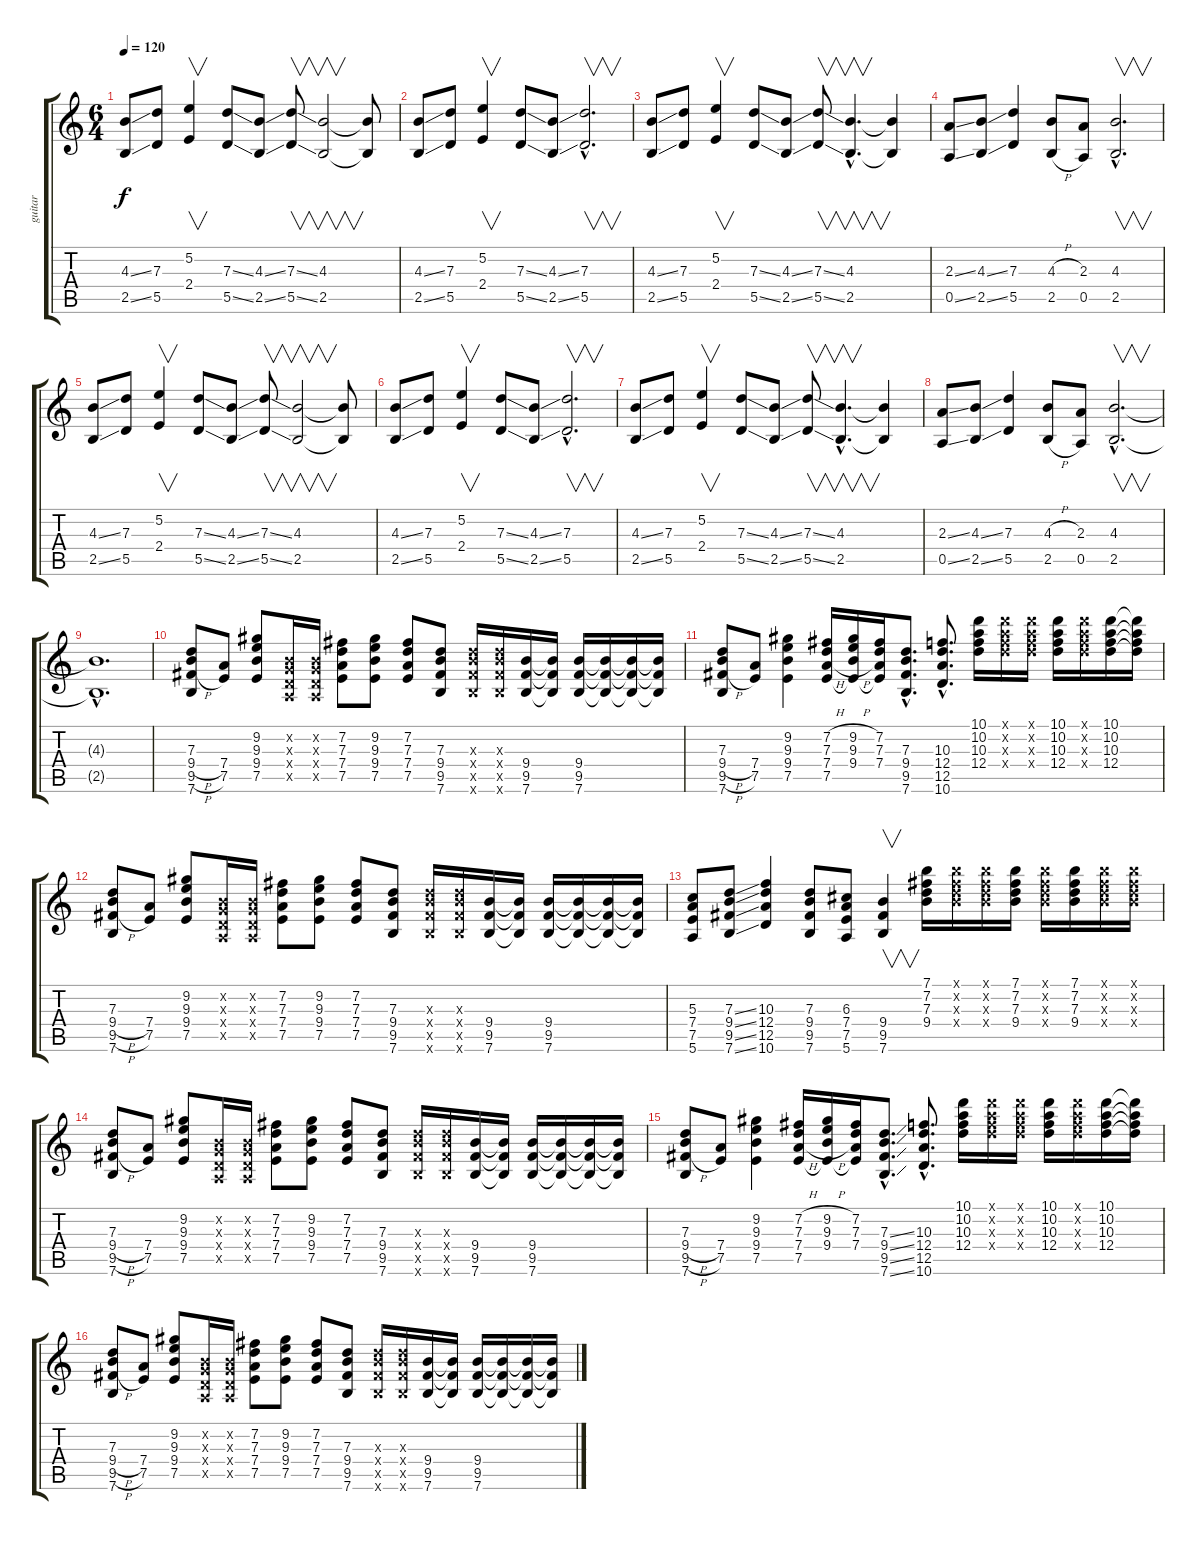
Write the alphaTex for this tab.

\track ("guitar" "guitar") {instrument electricguitarclean}
\staff {score tabs}
\tuning (E4 B3 G3 D3 A2 E2) {hide}
\ts (6 4)
\tempo 120
\clef g2
\ks c
(4.3{ss} 2.5{ss}).8{dy f volume 10 instrument electricguitarclean} (7.3 5.5).8 (5.2 2.4).4{v} (7.3{ss} 5.5{ss}).8 (4.3{ss} 2.5{ss}).8 (7.3{ss} 5.5{ss}).8{v} (4.3 2.5).2{v} (4.3{t} 2.5{t}).8 |
(4.3{ss} 2.5{ss}).8 (7.3 5.5).8 (5.2 2.4).4{v} (7.3{ss} 5.5{ss}).8 (4.3{ss} 2.5{ss}).8 (7.3{hac} 5.5{hac}).2{v d} |
(4.3{ss} 2.5{ss}).8 (7.3 5.5).8 (5.2 2.4).4{v} (7.3{ss} 5.5{ss}).8 (4.3{ss} 2.5{ss}).8 (7.3{ss} 5.5{ss}).8{v} (4.3{hac} 2.5{hac}).4{v d} (4.3{t} 2.5{t}).4 |
(2.3{ss} 0.5{ss}).8 (4.3{ss} 2.5{ss}).8 (7.3 5.5).4 (4.3{h} 2.5{h}).8 (2.3 0.5).8 (4.3{hac} 2.5{hac}).2{v d} |
(4.3{ss} 2.5{ss}).8{volume 10} (7.3 5.5).8 (5.2 2.4).4{v} (7.3{ss} 5.5{ss}).8 (4.3{ss} 2.5{ss}).8 (7.3{ss} 5.5{ss}).8{v} (4.3 2.5).2{v} (4.3{t} 2.5{t}).8 |
(4.3{ss} 2.5{ss}).8 (7.3 5.5).8 (5.2 2.4).4{v} (7.3{ss} 5.5{ss}).8 (4.3{ss} 2.5{ss}).8 (7.3{hac} 5.5{hac}).2{v d} |
(4.3{ss} 2.5{ss}).8 (7.3 5.5).8 (5.2 2.4).4{v} (7.3{ss} 5.5{ss}).8 (4.3{ss} 2.5{ss}).8 (7.3{ss} 5.5{ss}).8{v} (4.3{hac} 2.5{hac}).4{v d} (4.3{t} 2.5{t}).4 |
(2.3{ss} 0.5{ss}).8 (4.3{ss} 2.5{ss}).8 (7.3 5.5).4 (4.3{h} 2.5{h}).8 (2.3 0.5).8 (4.3{hac} 2.5{hac}).2{v d} |
(4.3{hac t} 2.5{hac t}).1{d} |
(7.3 9.4{h} 9.5{h} 7.6).8{volume 16 instrument overdrivenguitar} (7.4 7.5).8 (9.2 9.3 9.4 7.5).8 (0.2{x} 0.3{x} 0.4{x} 0.5{x}).16 (0.2{x} 0.3{x} 0.4{x} 0.5{x}).16 (7.2 7.3 7.4 7.5).8 (9.2 9.3 9.4 7.5).8 (7.2 7.3 7.4 7.5).8 (7.3 9.4 9.5 7.6).8 (7.3{x} 9.4{x} 9.5{x} 7.6{x}).16 (7.3{x} 9.4{x} 9.5{x} 7.6{x}).16 (9.4 9.5 7.6).16 (9.4{t} 9.5{t} 7.6{t}).16 (9.4 9.5 7.6).16 (9.4{t} 9.5{t} 7.6{t}).16 (9.4{t} 9.5{t} 7.6{t}).16 (9.4{t} 9.5{t} 7.6{t}).16 |
(7.3 9.4{h} 9.5{h} 7.6).8 (7.4 7.5).8 (9.2 9.3 9.4 7.5).4 (7.2{h} 7.3{h} 7.4{h} 7.5).16 (9.2{h} 9.3{h} 9.4{h} 7.5{t}).16 (7.2 7.3 7.4 7.5{t}).16 (7.3{hac} 9.4{hac} 9.5{hac} 7.6{hac}).8{d} (10.3{hac} 12.4{hac} 12.5{hac} 10.6{hac}).8{d} (10.1 10.2 10.3 12.4).16 (10.1{x} 10.2{x} 10.3{x} 12.4{x}).16 (10.1{x} 10.2{x} 10.3{x} 12.4{x}).16 (10.1 10.2 10.3 12.4).16 (10.1{x} 10.2{x} 10.3{x} 12.4{x}).16 (10.1 10.2 10.3 12.4).16 (10.1{t} 10.2{t} 10.3{t} 12.4{t}).16 |
(7.3 9.4{h} 9.5{h} 7.6).8 (7.4 7.5).8 (9.2 9.3 9.4 7.5).8 (0.2{x} 0.3{x} 0.4{x} 0.5{x}).16 (0.2{x} 0.3{x} 0.4{x} 0.5{x}).16 (7.2 7.3 7.4 7.5).8 (9.2 9.3 9.4 7.5).8 (7.2 7.3 7.4 7.5).8 (7.3 9.4 9.5 7.6).8 (7.3{x} 9.4{x} 9.5{x} 7.6{x}).16 (7.3{x} 9.4{x} 9.5{x} 7.6{x}).16 (9.4 9.5 7.6).16 (9.4{t} 9.5{t} 7.6{t}).16 (9.4 9.5 7.6).16 (9.4{t} 9.5{t} 7.6{t}).16 (9.4{t} 9.5{t} 7.6{t}).16 (9.4{t} 9.5{t} 7.6{t}).16 |
(5.3 7.4 7.5 5.6).8 (7.3{ss} 9.4{ss} 9.5{ss} 7.6{ss}).8 (10.3 12.4 12.5 10.6).4 (7.3 9.4 9.5 7.6).8 (6.3 7.4 7.5 5.6).8 (9.4 9.5 7.6).4{v} (7.1 7.2 7.3 9.4).16 (7.1{x} 7.2{x} 7.3{x} 9.4{x}).16 (7.1{x} 7.2{x} 7.3{x} 9.4{x}).16 (7.1 7.2 7.3 9.4).16 (7.1{x} 7.2{x} 7.3{x} 9.4{x}).16 (7.1 7.2 7.3 9.4).16 (7.1{x} 7.2{x} 7.3{x} 9.4{x}).16 (7.1{x} 7.2{x} 7.3{x} 9.4{x}).16 |
(7.3 9.4{h} 9.5{h} 7.6).8 (7.4 7.5).8 (9.2 9.3 9.4 7.5).8 (0.2{x} 0.3{x} 0.4{x} 0.5{x}).16 (0.2{x} 0.3{x} 0.4{x} 0.5{x}).16 (7.2 7.3 7.4 7.5).8 (9.2 9.3 9.4 7.5).8 (7.2 7.3 7.4 7.5).8 (7.3 9.4 9.5 7.6).8 (7.3{x} 9.4{x} 9.5{x} 7.6{x}).16 (7.3{x} 9.4{x} 9.5{x} 7.6{x}).16 (9.4 9.5 7.6).16 (9.4{t} 9.5{t} 7.6{t}).16 (9.4 9.5 7.6).16 (9.4{t} 9.5{t} 7.6{t}).16 (9.4{t} 9.5{t} 7.6{t}).16 (9.4{t} 9.5{t} 7.6{t}).16 |
(7.3 9.4{h} 9.5{h} 7.6).8 (7.4 7.5).8 (9.2 9.3 9.4 7.5).4 (7.2{h} 7.3{h} 7.4{h} 7.5).16 (9.2{h} 9.3{h} 9.4{h} 7.5{t}).16 (7.2 7.3 7.4 7.5{t}).16 (7.3{ss hac} 9.4{ss hac} 9.5{ss hac} 7.6{ss hac}).8{d} (10.3{hac} 12.4{hac} 12.5{hac} 10.6{hac}).8{d} (10.1 10.2 10.3 12.4).16 (10.1{x} 10.2{x} 10.3{x} 12.4{x}).16 (10.1{x} 10.2{x} 10.3{x} 12.4{x}).16 (10.1 10.2 10.3 12.4).16 (10.1{x} 10.2{x} 10.3{x} 12.4{x}).16 (10.1 10.2 10.3 12.4).16 (10.1{t} 10.2{t} 10.3{t} 12.4{t}).16 |
(7.3 9.4{h} 9.5{h} 7.6).8 (7.4 7.5).8 (9.2 9.3 9.4 7.5).8 (0.2{x} 0.3{x} 0.4{x} 0.5{x}).16 (0.2{x} 0.3{x} 0.4{x} 0.5{x}).16 (7.2 7.3 7.4 7.5).8 (9.2 9.3 9.4 7.5).8 (7.2 7.3 7.4 7.5).8 (7.3 9.4 9.5 7.6).8 (7.3{x} 9.4{x} 9.5{x} 7.6{x}).16 (7.3{x} 9.4{x} 9.5{x} 7.6{x}).16 (9.4 9.5 7.6).16 (9.4{t} 9.5{t} 7.6{t}).16 (9.4 9.5 7.6).16 (9.4{t} 9.5{t} 7.6{t}).16 (9.4{t} 9.5{t} 7.6{t}).16 (9.4{t} 9.5{t} 7.6{t}).16
